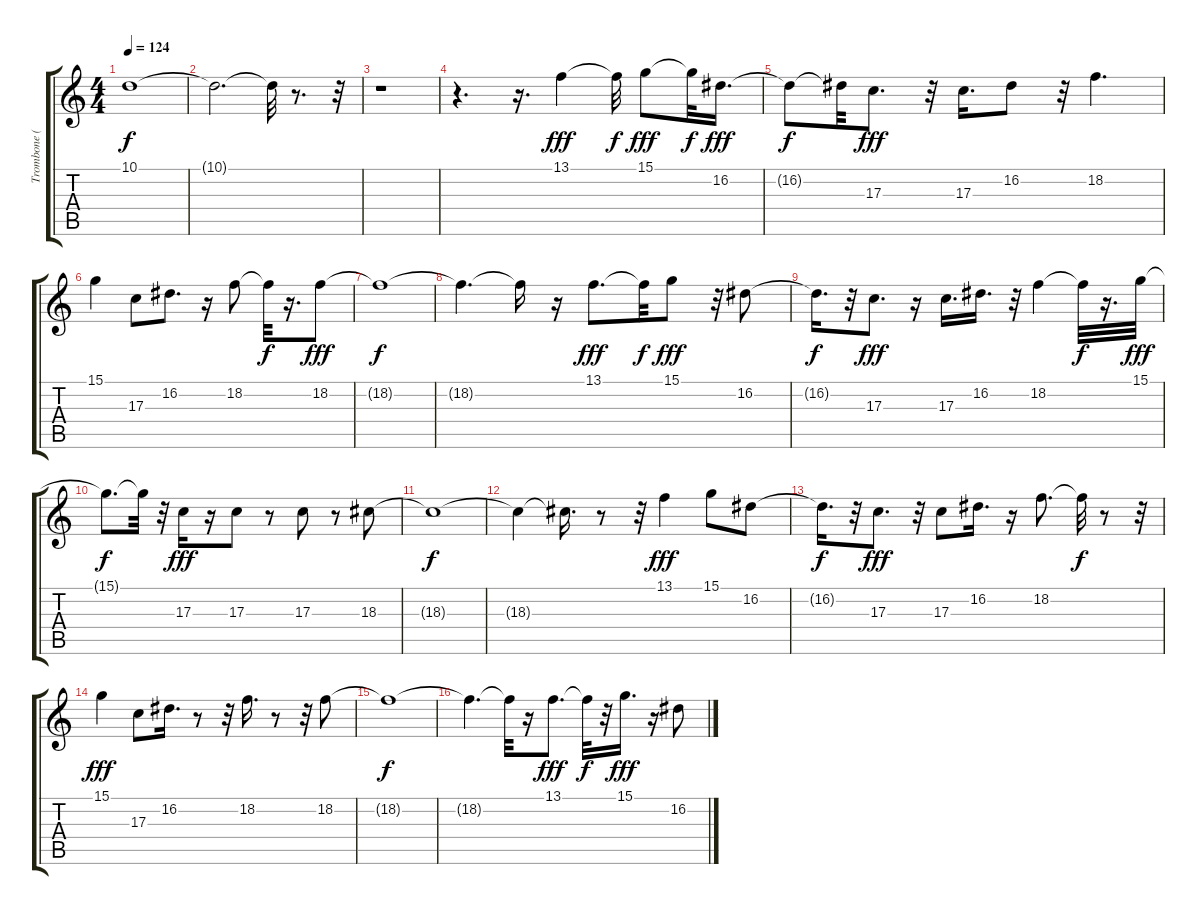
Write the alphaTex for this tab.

\track ("Trombone (Melody)" "Trombone (") {instrument trombone}
\staff {score tabs}
\tuning (E4 B3 G3 D3 A2 E2) {hide}
\ts (4 4)
\tempo 124
\clef g2
\ks c
10.1{t}.1{dy f} |
10.1{t}.2{d} 10.1{t}.32 r.8{d} r.32 |
r.1 |
r.4{d} r.16{d} 13.1.4{dy fff} 13.1{t}.32{dy f} 15.1.8{dy fff} 15.1{t}.32{dy f} 16.2.16{d dy fff} |
16.2{t}.8{dy f} 16.2{t}.32 17.3.8{d dy fff} r.32 17.3.16{d} 16.2.8 r.32 18.2.4{d} |
15.1.4 17.3.8 16.2.8{d} r.16 18.2.8 18.2{t}.32{dy f} r.16{d} 18.2.8{dy fff} |
18.2{t}.1{dy f} |
18.2{t}.4{d} 18.2{t}.16 r.16 13.1.8{d dy fff} 13.1{t}.32{dy f} 15.1.8{dy fff} r.32 16.2.8 |
16.2{t}.16{d dy f} r.32 17.3.8{d dy fff} r.16 17.3.16{d} 16.2.16{d} r.32 18.2.4 18.2{t}.32{dy f} r.16{d} 15.1.32{dy fff} |
15.1{t}.8{d dy f} 15.1{t}.32 r.32 17.3.16{dy fff} r.16 17.3.8 r.8 17.3.8 r.8 18.3.8 |
18.3{t}.1{dy f} |
18.3{t}.4 18.3{t}.16{d} r.8 r.32 13.1.4{dy fff} 15.1.8 16.2.8 |
16.2{t}.16{d dy f} r.32 17.3.8{d dy fff} r.32 17.3.8 16.2.16{d} r.16 18.2.8{d} 18.2{t}.32{dy f} r.8 r.32 |
15.1.4{dy fff} 17.3.8 16.2.16{d} r.8 r.32 18.2.16{d} r.8 r.32 18.2.8 |
18.2{t}.1{dy f} |
18.2{t}.4{d} 18.2{t}.32 r.16 13.1.8{d dy fff} 13.1{t}.32{dy f} r.32 15.1.16{d dy fff} r.16 16.2.8
